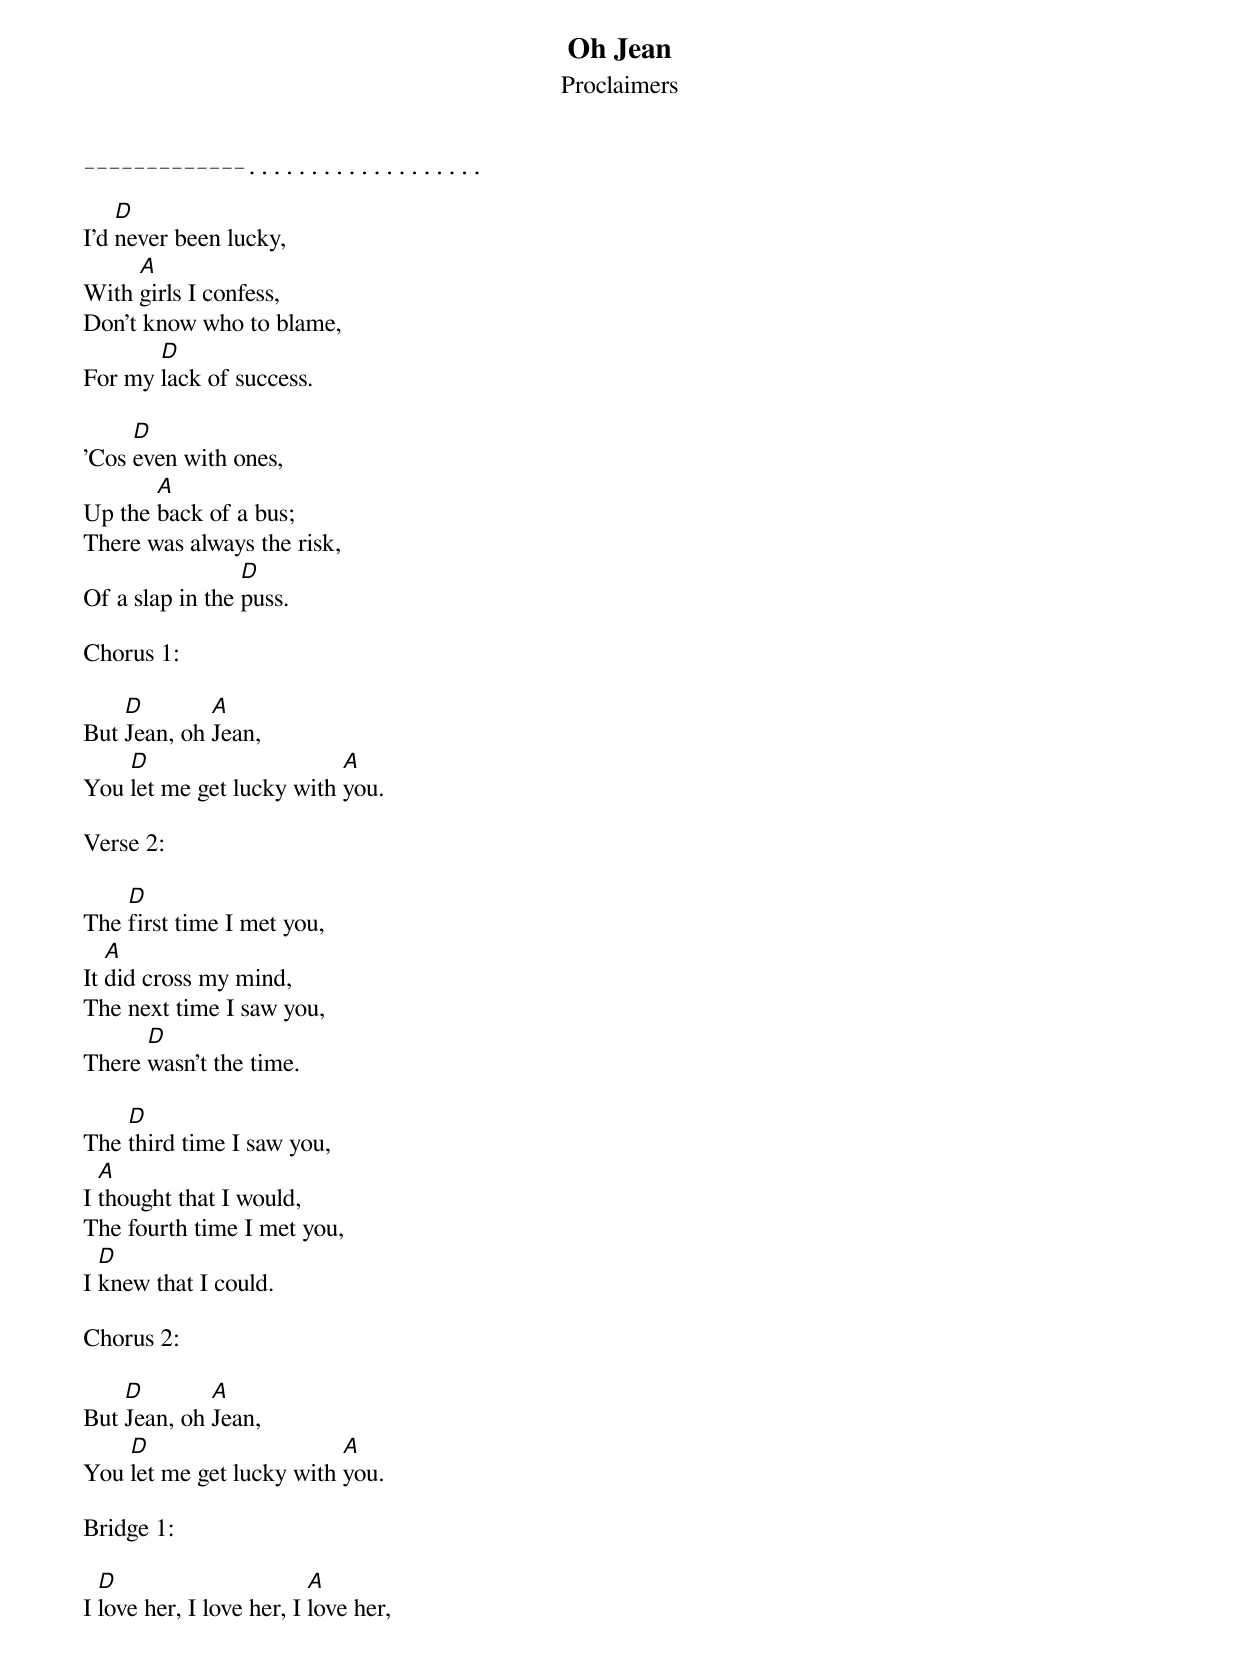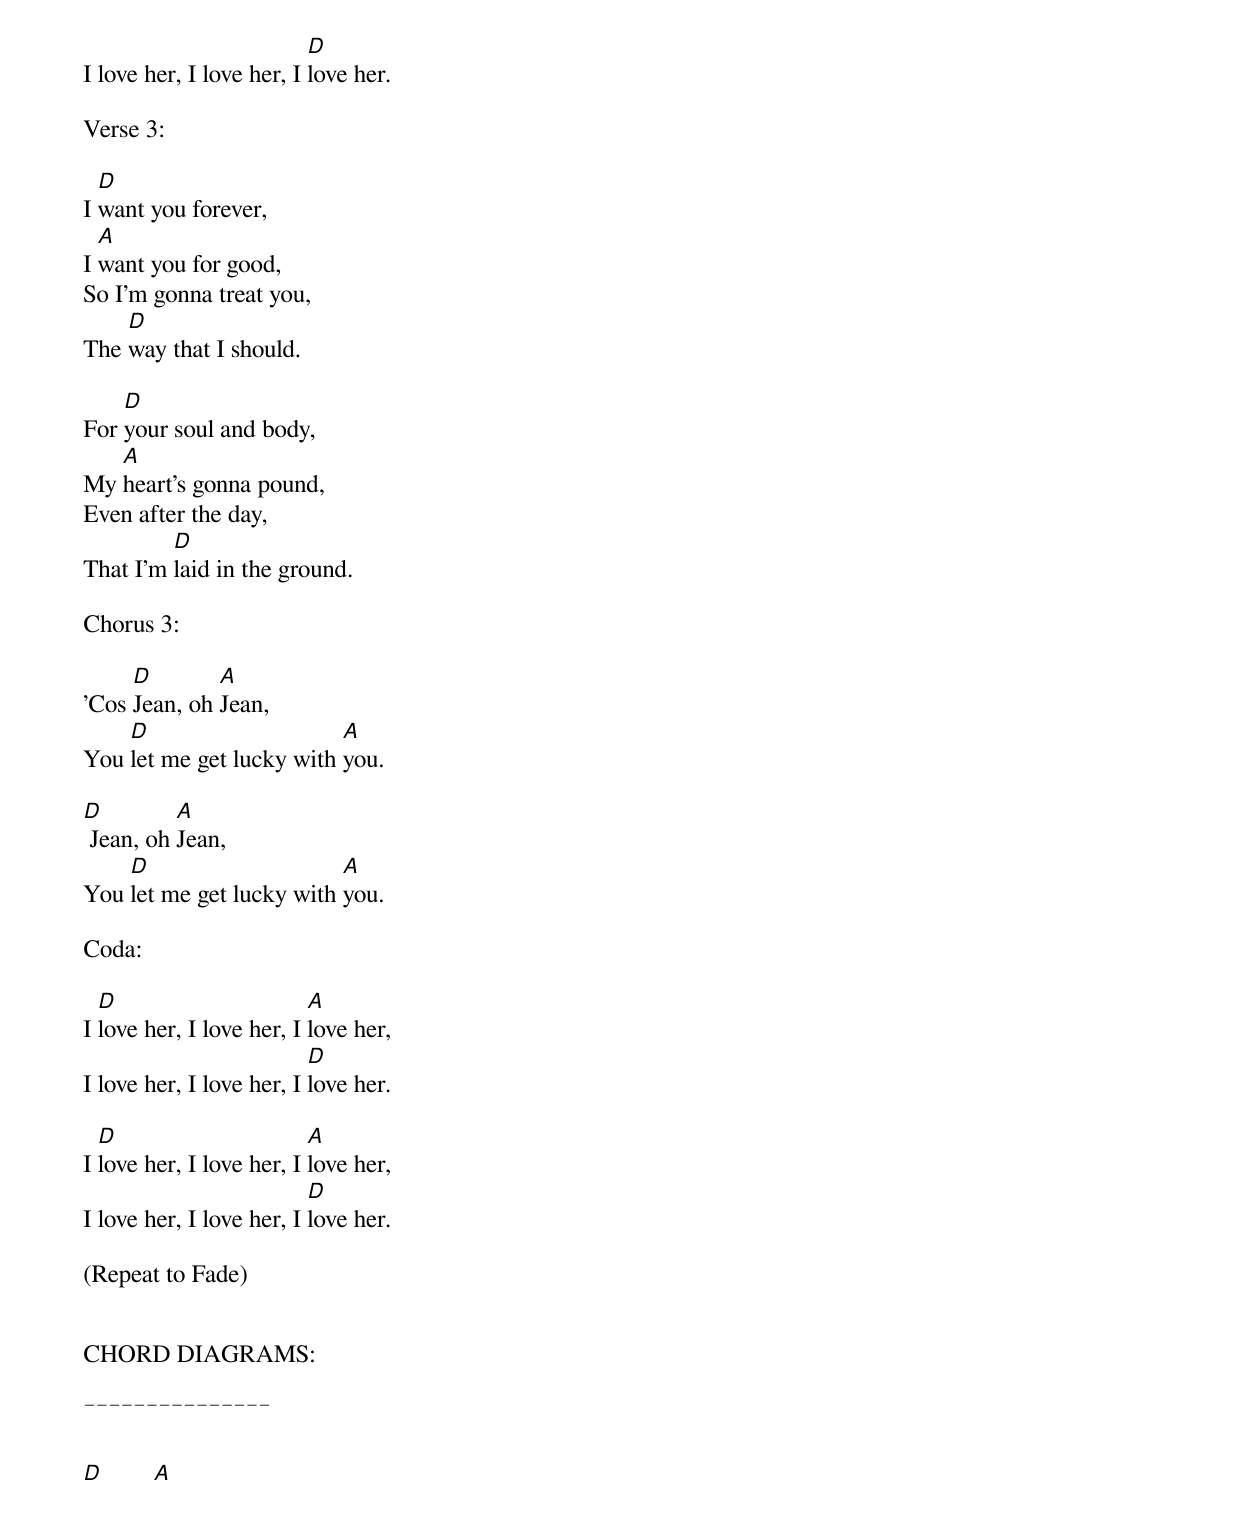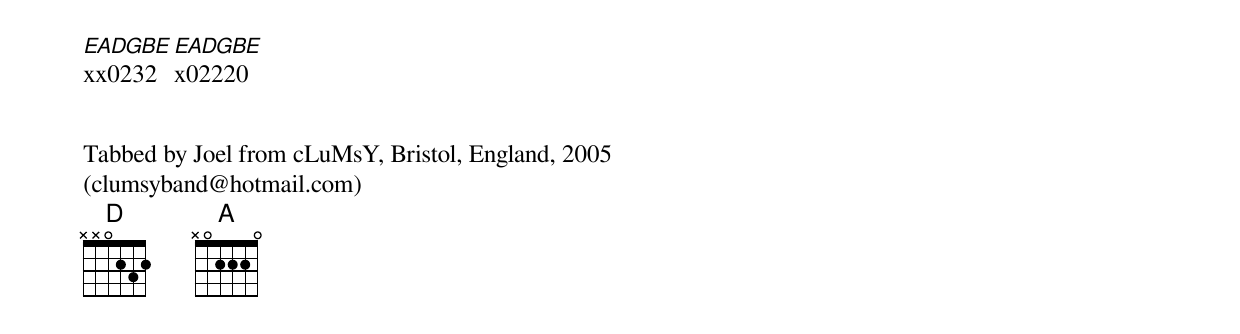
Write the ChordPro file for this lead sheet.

{t:Oh Jean}
{st:Proclaimers}

{sot}
-------------...................

{eot}
I'd [D]never been lucky,
With [A]girls I confess,
Don't know who to blame,
For my [D]lack of success.

'Cos [D]even with ones,
Up the [A]back of a bus;
There was always the risk,
Of a slap in the [D]puss.

Chorus 1:

But [D]Jean, oh [A]Jean,
You [D]let me get lucky with [A]you.

Verse 2:

The [D]first time I met you,
It [A]did cross my mind,
The next time I saw you,
There [D]wasn't the time.

The [D]third time I saw you,
I [A]thought that I would,
The fourth time I met you,
I [D]knew that I could.

Chorus 2:

But [D]Jean, oh [A]Jean,
You [D]let me get lucky with [A]you.

Bridge 1:

I [D]love her, I love her, I [A]love her,
I love her, I love her, I [D]love her.

Verse 3:

I [D]want you forever,
I [A]want you for good,
So I'm gonna treat you,
The [D]way that I should.

For [D]your soul and body,
My [A]heart's gonna pound,
Even after the day,
That I'm [D]laid in the ground.

Chorus 3:

'Cos [D]Jean, oh [A]Jean,
You [D]let me get lucky with [A]you.

[D] Jean, oh [A]Jean,
You [D]let me get lucky with [A]you.

Coda:

I [D]love her, I love her, I [A]love her,
I love her, I love her, I [D]love her.

I [D]love her, I love her, I [A]love her,
I love her, I love her, I [D]love her.

(Repeat to Fade)


CHORD DIAGRAMS:

{sot}
---------------

{eot}

[D]        [A]
[EADGBE]xx0232  [EADGBE]x02220


Tabbed by Joel from cLuMsY, Bristol, England, 2005
(clumsyband@hotmail.com)
